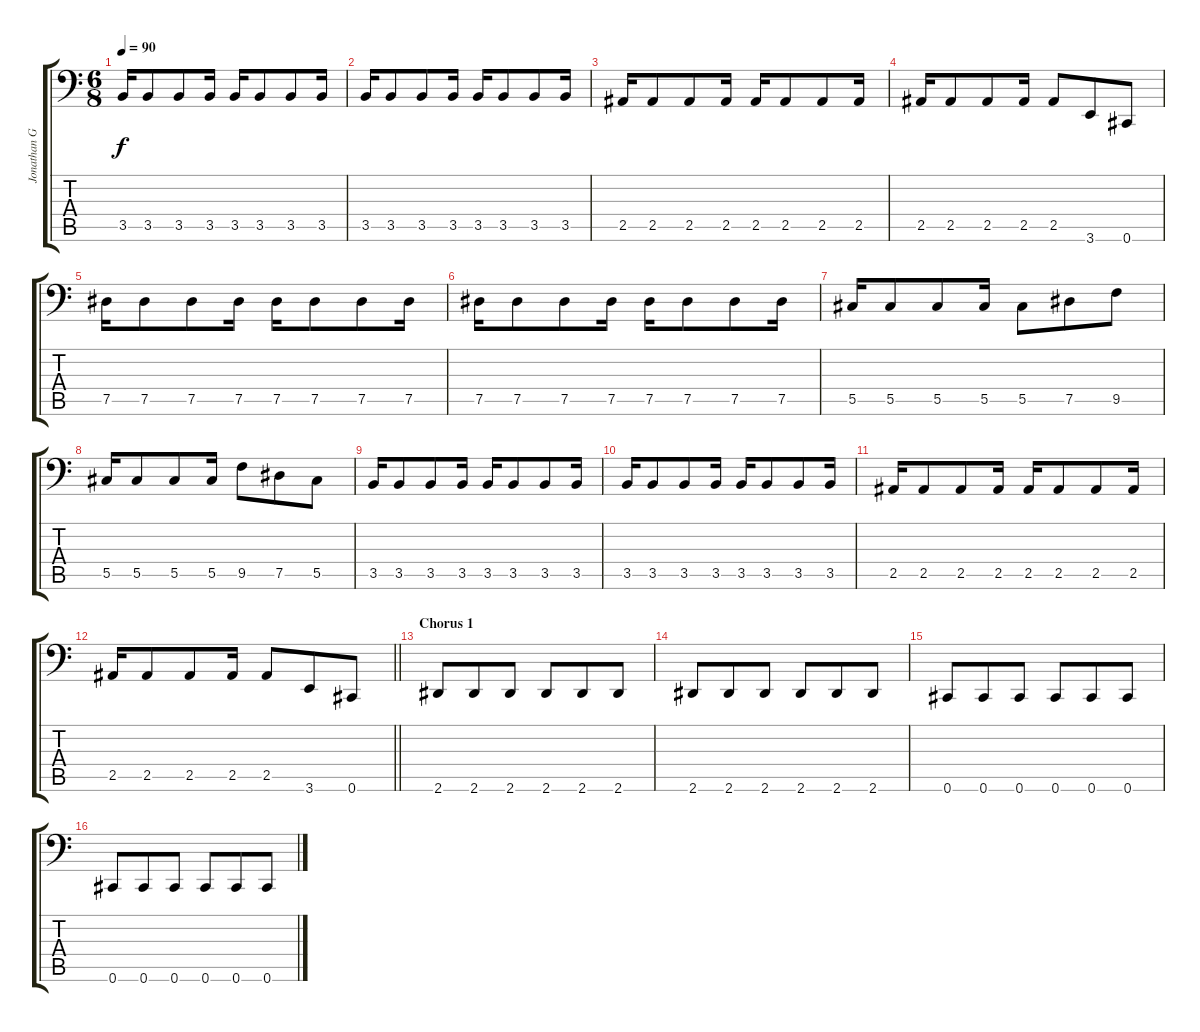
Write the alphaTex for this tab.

\track ("Jonathan Gallan" "Jonathan G") {instrument electricbassfinger}
\staff {score tabs}
\tuning (Eb3 Bb2 Gb2 Db2 Ab1 Db1) {hide}
\ts (6 8)
\tempo 90
\clef f4
\ks c
3.5.16{dy f} 3.5.8 3.5.8 3.5.16 3.5.16 3.5.8 3.5.8 3.5.16 |
3.5.16 3.5.8 3.5.8 3.5.16 3.5.16 3.5.8 3.5.8 3.5.16 |
2.5.16 2.5.8 2.5.8 2.5.16 2.5.16 2.5.8 2.5.8 2.5.16 |
2.5.16 2.5.8 2.5.8 2.5.16 2.5.8 3.6.8 0.6.8 |
7.5.16 7.5.8 7.5.8 7.5.16 7.5.16 7.5.8 7.5.8 7.5.16 |
7.5.16 7.5.8 7.5.8 7.5.16 7.5.16 7.5.8 7.5.8 7.5.16 |
5.5.16 5.5.8 5.5.8 5.5.16 5.5.8 7.5.8 9.5.8 |
5.5.16 5.5.8 5.5.8 5.5.16 9.5.8 7.5.8 5.5.8 |
3.5.16 3.5.8 3.5.8 3.5.16 3.5.16 3.5.8 3.5.8 3.5.16 |
3.5.16 3.5.8 3.5.8 3.5.16 3.5.16 3.5.8 3.5.8 3.5.16 |
2.5.16 2.5.8 2.5.8 2.5.16 2.5.16 2.5.8 2.5.8 2.5.16 |
\barLineRight lightlight
2.5.16 2.5.8 2.5.8 2.5.16 2.5.8 3.6.8 0.6.8 |
\section ("" "Chorus 1")
2.6.8 2.6.8 2.6.8 2.6.8 2.6.8 2.6.8 |
2.6.8 2.6.8 2.6.8 2.6.8 2.6.8 2.6.8 |
0.6.8 0.6.8 0.6.8 0.6.8 0.6.8 0.6.8 |
0.6.8 0.6.8 0.6.8 0.6.8 0.6.8 0.6.8
